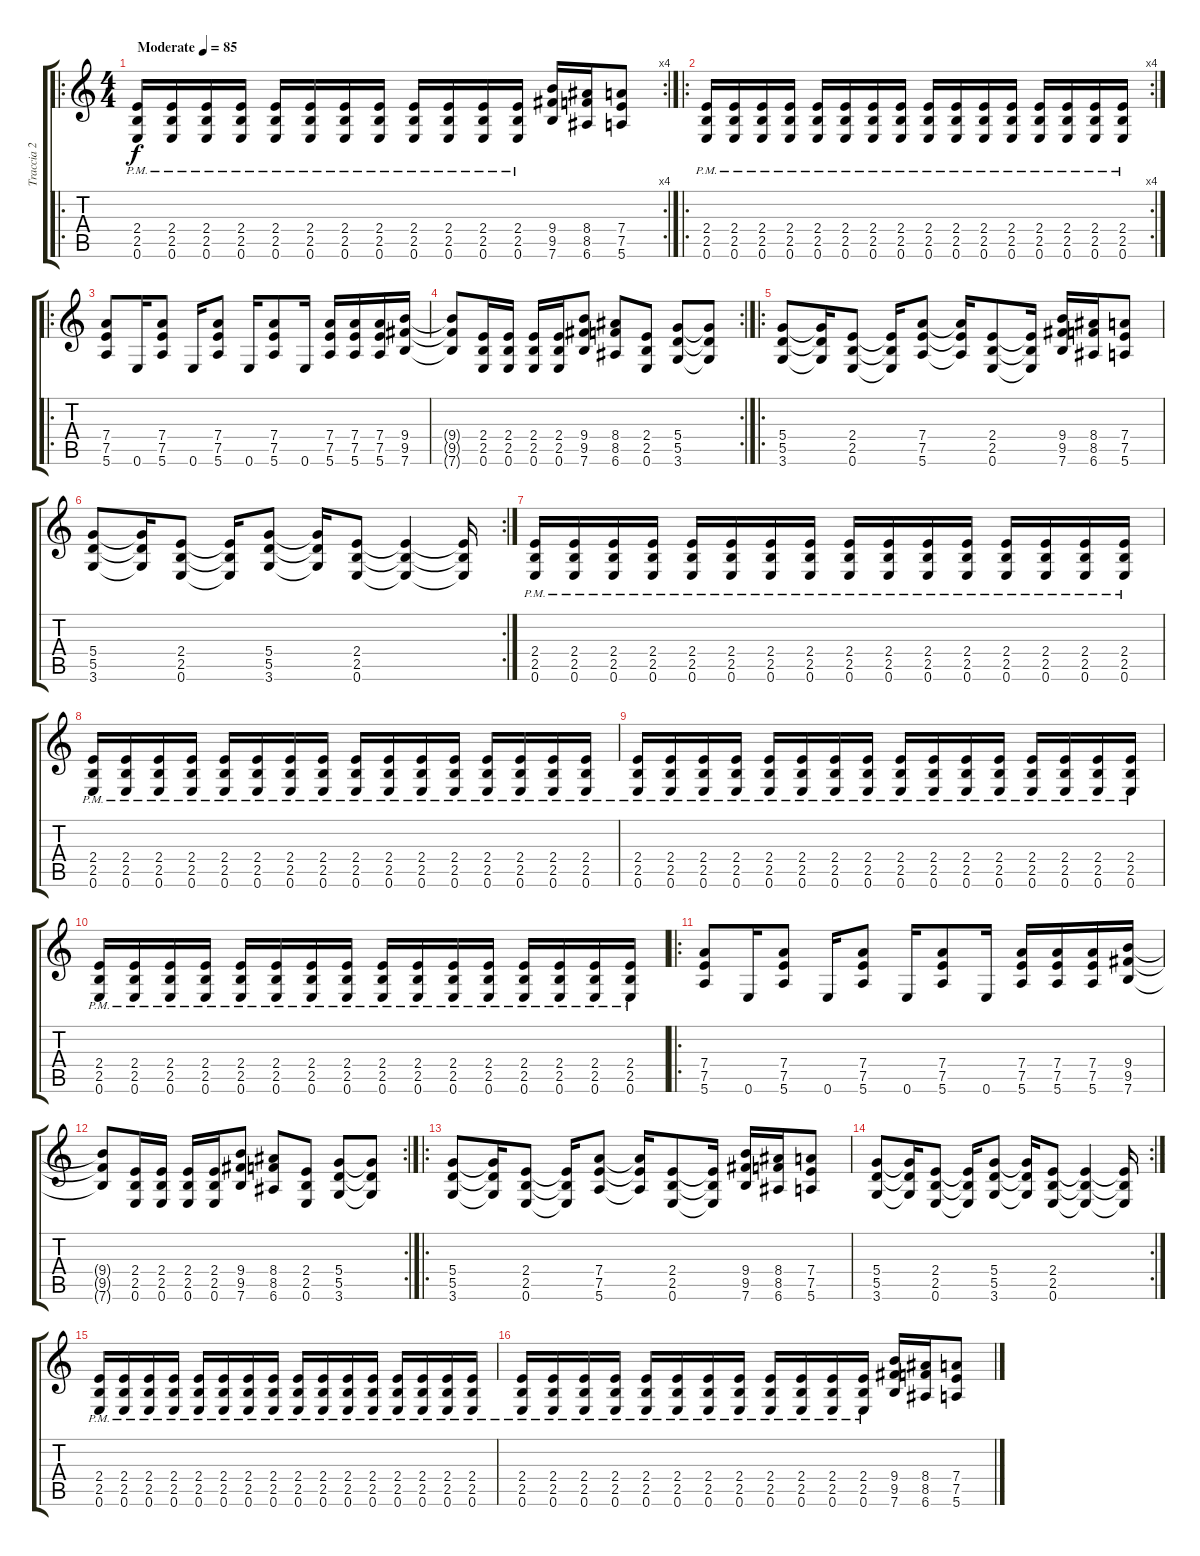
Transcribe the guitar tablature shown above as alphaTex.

\track ("Traccia 2" "Traccia 2") {instrument distortionguitar}
\staff {score tabs}
\tuning (E4 B3 G3 D3 A2 E2) {hide}
\ro
\rc 4
\ts (4 4)
\tempo (85 "Moderate")
\clef g2
\ks c
(2.4{pm} 2.5{pm} 0.6{pm}).16{dy f instrument distortionguitar} (2.4{pm} 2.5{pm} 0.6{pm}).16 (2.4{pm} 2.5{pm} 0.6{pm}).16 (2.4{pm} 2.5{pm} 0.6{pm}).16 (2.4{pm} 2.5{pm} 0.6{pm}).16 (2.4{pm} 2.5{pm} 0.6{pm}).16 (2.4{pm} 2.5{pm} 0.6{pm}).16 (2.4{pm} 2.5{pm} 0.6{pm}).16 (2.4{pm} 2.5{pm} 0.6{pm}).16 (2.4{pm} 2.5{pm} 0.6{pm}).16 (2.4{pm} 2.5{pm} 0.6{pm}).16 (2.4{pm} 2.5{pm} 0.6{pm}).16 (9.4 9.5 7.6).16 (8.4 8.5 6.6).16 (7.4 7.5 5.6).8 |
\ro
\rc 4
(2.4{pm} 2.5{pm} 0.6{pm}).16 (2.4{pm} 2.5{pm} 0.6{pm}).16 (2.4{pm} 2.5{pm} 0.6{pm}).16 (2.4{pm} 2.5{pm} 0.6{pm}).16 (2.4{pm} 2.5{pm} 0.6{pm}).16 (2.4{pm} 2.5{pm} 0.6{pm}).16 (2.4{pm} 2.5{pm} 0.6{pm}).16 (2.4{pm} 2.5{pm} 0.6{pm}).16 (2.4{pm} 2.5{pm} 0.6{pm}).16 (2.4{pm} 2.5{pm} 0.6{pm}).16 (2.4{pm} 2.5{pm} 0.6{pm}).16 (2.4{pm} 2.5{pm} 0.6{pm}).16 (2.4{pm} 2.5{pm} 0.6{pm}).16 (2.4{pm} 2.5{pm} 0.6{pm}).16 (2.4{pm} 2.5{pm} 0.6{pm}).16 (2.4{pm} 2.5{pm} 0.6{pm}).16 |
\ro
(7.4 7.5 5.6).8 0.6.16 (7.4 7.5 5.6).8 0.6.16 (7.4 7.5 5.6).8 0.6.16 (7.4 7.5 5.6).8 0.6.16 (7.4 7.5 5.6).16 (7.4 7.5 5.6).16 (7.4 7.5 5.6).16 (9.4 9.5 7.6).16 |
\rc 2
(9.4{t} 9.5{t} 7.6{t}).8 (2.4 2.5 0.6).16 (2.4 2.5 0.6).16 (2.4 2.5 0.6).16 (2.4 2.5 0.6).16 (9.4 9.5 7.6).8 (8.4 8.5 6.6).8 (2.4 2.5 0.6).8 (5.4 5.5 3.6).8 (5.4{t} 5.5{t} 3.6{t}).8 |
\ro
(5.4 5.5 3.6).8 (5.4{t} 5.5{t} 3.6{t}).16 (2.4 2.5 0.6).8 (2.4{t} 2.5{t} 0.6{t}).16 (7.4 7.5 5.6).8 (7.4{t} 7.5{t} 5.6{t}).16 (2.4 2.5 0.6).8 (2.4{t} 2.5{t} 0.6{t}).16 (9.4 9.5 7.6).16 (8.4 8.5 6.6).16 (7.4 7.5 5.6).8 |
\rc 2
(5.4 5.5 3.6).8 (5.4{t} 5.5{t} 3.6{t}).16 (2.4 2.5 0.6).8 (2.4{t} 2.5{t} 0.6{t}).16 (5.4 5.5 3.6).8 (5.4{t} 5.5{t} 3.6{t}).16 (2.4 2.5 0.6).8 (2.4{t} 2.5{t} 0.6{t}).4 (2.4{t} 2.5{t} 0.6{t}).16 |
(2.4{pm} 2.5{pm} 0.6{pm}).16 (2.4{pm} 2.5{pm} 0.6{pm}).16 (2.4{pm} 2.5{pm} 0.6{pm}).16 (2.4{pm} 2.5{pm} 0.6{pm}).16 (2.4{pm} 2.5{pm} 0.6{pm}).16 (2.4{pm} 2.5{pm} 0.6{pm}).16 (2.4{pm} 2.5{pm} 0.6{pm}).16 (2.4{pm} 2.5{pm} 0.6{pm}).16 (2.4{pm} 2.5{pm} 0.6{pm}).16 (2.4{pm} 2.5{pm} 0.6{pm}).16 (2.4{pm} 2.5{pm} 0.6{pm}).16 (2.4{pm} 2.5{pm} 0.6{pm}).16 (2.4{pm} 2.5{pm} 0.6{pm}).16 (2.4{pm} 2.5{pm} 0.6{pm}).16 (2.4{pm} 2.5{pm} 0.6{pm}).16 (2.4{pm} 2.5{pm} 0.6{pm}).16 |
(2.4{pm} 2.5{pm} 0.6{pm}).16 (2.4{pm} 2.5{pm} 0.6{pm}).16 (2.4{pm} 2.5{pm} 0.6{pm}).16 (2.4{pm} 2.5{pm} 0.6{pm}).16 (2.4{pm} 2.5{pm} 0.6{pm}).16 (2.4{pm} 2.5{pm} 0.6{pm}).16 (2.4{pm} 2.5{pm} 0.6{pm}).16 (2.4{pm} 2.5{pm} 0.6{pm}).16 (2.4{pm} 2.5{pm} 0.6{pm}).16 (2.4{pm} 2.5{pm} 0.6{pm}).16 (2.4{pm} 2.5{pm} 0.6{pm}).16 (2.4{pm} 2.5{pm} 0.6{pm}).16 (2.4{pm} 2.5{pm} 0.6{pm}).16 (2.4{pm} 2.5{pm} 0.6{pm}).16 (2.4{pm} 2.5{pm} 0.6{pm}).16 (2.4{pm} 2.5{pm} 0.6{pm}).16 |
(2.4{pm} 2.5{pm} 0.6{pm}).16 (2.4{pm} 2.5{pm} 0.6{pm}).16 (2.4{pm} 2.5{pm} 0.6{pm}).16 (2.4{pm} 2.5{pm} 0.6{pm}).16 (2.4{pm} 2.5{pm} 0.6{pm}).16 (2.4{pm} 2.5{pm} 0.6{pm}).16 (2.4{pm} 2.5{pm} 0.6{pm}).16 (2.4{pm} 2.5{pm} 0.6{pm}).16 (2.4{pm} 2.5{pm} 0.6{pm}).16 (2.4{pm} 2.5{pm} 0.6{pm}).16 (2.4{pm} 2.5{pm} 0.6{pm}).16 (2.4{pm} 2.5{pm} 0.6{pm}).16 (2.4{pm} 2.5{pm} 0.6{pm}).16 (2.4{pm} 2.5{pm} 0.6{pm}).16 (2.4{pm} 2.5{pm} 0.6{pm}).16 (2.4{pm} 2.5{pm} 0.6{pm}).16 |
(2.4{pm} 2.5{pm} 0.6{pm}).16 (2.4{pm} 2.5{pm} 0.6{pm}).16 (2.4{pm} 2.5{pm} 0.6{pm}).16 (2.4{pm} 2.5{pm} 0.6{pm}).16 (2.4{pm} 2.5{pm} 0.6{pm}).16 (2.4{pm} 2.5{pm} 0.6{pm}).16 (2.4{pm} 2.5{pm} 0.6{pm}).16 (2.4{pm} 2.5{pm} 0.6{pm}).16 (2.4{pm} 2.5{pm} 0.6{pm}).16 (2.4{pm} 2.5{pm} 0.6{pm}).16 (2.4{pm} 2.5{pm} 0.6{pm}).16 (2.4{pm} 2.5{pm} 0.6{pm}).16 (2.4{pm} 2.5{pm} 0.6{pm}).16 (2.4{pm} 2.5{pm} 0.6{pm}).16 (2.4{pm} 2.5{pm} 0.6{pm}).16 (2.4{pm} 2.5{pm} 0.6{pm}).16 |
\ro
(7.4 7.5 5.6).8 0.6.16 (7.4 7.5 5.6).8 0.6.16 (7.4 7.5 5.6).8 0.6.16 (7.4 7.5 5.6).8 0.6.16 (7.4 7.5 5.6).16 (7.4 7.5 5.6).16 (7.4 7.5 5.6).16 (9.4 9.5 7.6).16 |
\rc 2
(9.4{t} 9.5{t} 7.6{t}).8 (2.4 2.5 0.6).16 (2.4 2.5 0.6).16 (2.4 2.5 0.6).16 (2.4 2.5 0.6).16 (9.4 9.5 7.6).8 (8.4 8.5 6.6).8 (2.4 2.5 0.6).8 (5.4 5.5 3.6).8 (5.4{t} 5.5{t} 3.6{t}).8 |
\ro
(5.4 5.5 3.6).8 (5.4{t} 5.5{t} 3.6{t}).16 (2.4 2.5 0.6).8 (2.4{t} 2.5{t} 0.6{t}).16 (7.4 7.5 5.6).8 (7.4{t} 7.5{t} 5.6{t}).16 (2.4 2.5 0.6).8 (2.4{t} 2.5{t} 0.6{t}).16 (9.4 9.5 7.6).16 (8.4 8.5 6.6).16 (7.4 7.5 5.6).8 |
\rc 2
(5.4 5.5 3.6).8 (5.4{t} 5.5{t} 3.6{t}).16 (2.4 2.5 0.6).8 (2.4{t} 2.5{t} 0.6{t}).16 (5.4 5.5 3.6).8 (5.4{t} 5.5{t} 3.6{t}).16 (2.4 2.5 0.6).8 (2.4{t} 2.5{t} 0.6{t}).4 (2.4{t} 2.5{t} 0.6{t}).16 |
(2.4{pm} 2.5{pm} 0.6{pm}).16 (2.4{pm} 2.5{pm} 0.6{pm}).16 (2.4{pm} 2.5{pm} 0.6{pm}).16 (2.4{pm} 2.5{pm} 0.6{pm}).16 (2.4{pm} 2.5{pm} 0.6{pm}).16 (2.4{pm} 2.5{pm} 0.6{pm}).16 (2.4{pm} 2.5{pm} 0.6{pm}).16 (2.4{pm} 2.5{pm} 0.6{pm}).16 (2.4{pm} 2.5{pm} 0.6{pm}).16 (2.4{pm} 2.5{pm} 0.6{pm}).16 (2.4{pm} 2.5{pm} 0.6{pm}).16 (2.4{pm} 2.5{pm} 0.6{pm}).16 (2.4{pm} 2.5{pm} 0.6{pm}).16 (2.4{pm} 2.5{pm} 0.6{pm}).16 (2.4{pm} 2.5{pm} 0.6{pm}).16 (2.4{pm} 2.5{pm} 0.6{pm}).16 |
(2.4{pm} 2.5{pm} 0.6{pm}).16 (2.4{pm} 2.5{pm} 0.6{pm}).16 (2.4{pm} 2.5{pm} 0.6{pm}).16 (2.4{pm} 2.5{pm} 0.6{pm}).16 (2.4{pm} 2.5{pm} 0.6{pm}).16 (2.4{pm} 2.5{pm} 0.6{pm}).16 (2.4{pm} 2.5{pm} 0.6{pm}).16 (2.4{pm} 2.5{pm} 0.6{pm}).16 (2.4{pm} 2.5{pm} 0.6{pm}).16 (2.4{pm} 2.5{pm} 0.6{pm}).16 (2.4{pm} 2.5{pm} 0.6{pm}).16 (2.4{pm} 2.5{pm} 0.6{pm}).16 (9.4 9.5 7.6).16 (8.4 8.5 6.6).16 (7.4 7.5 5.6).8
